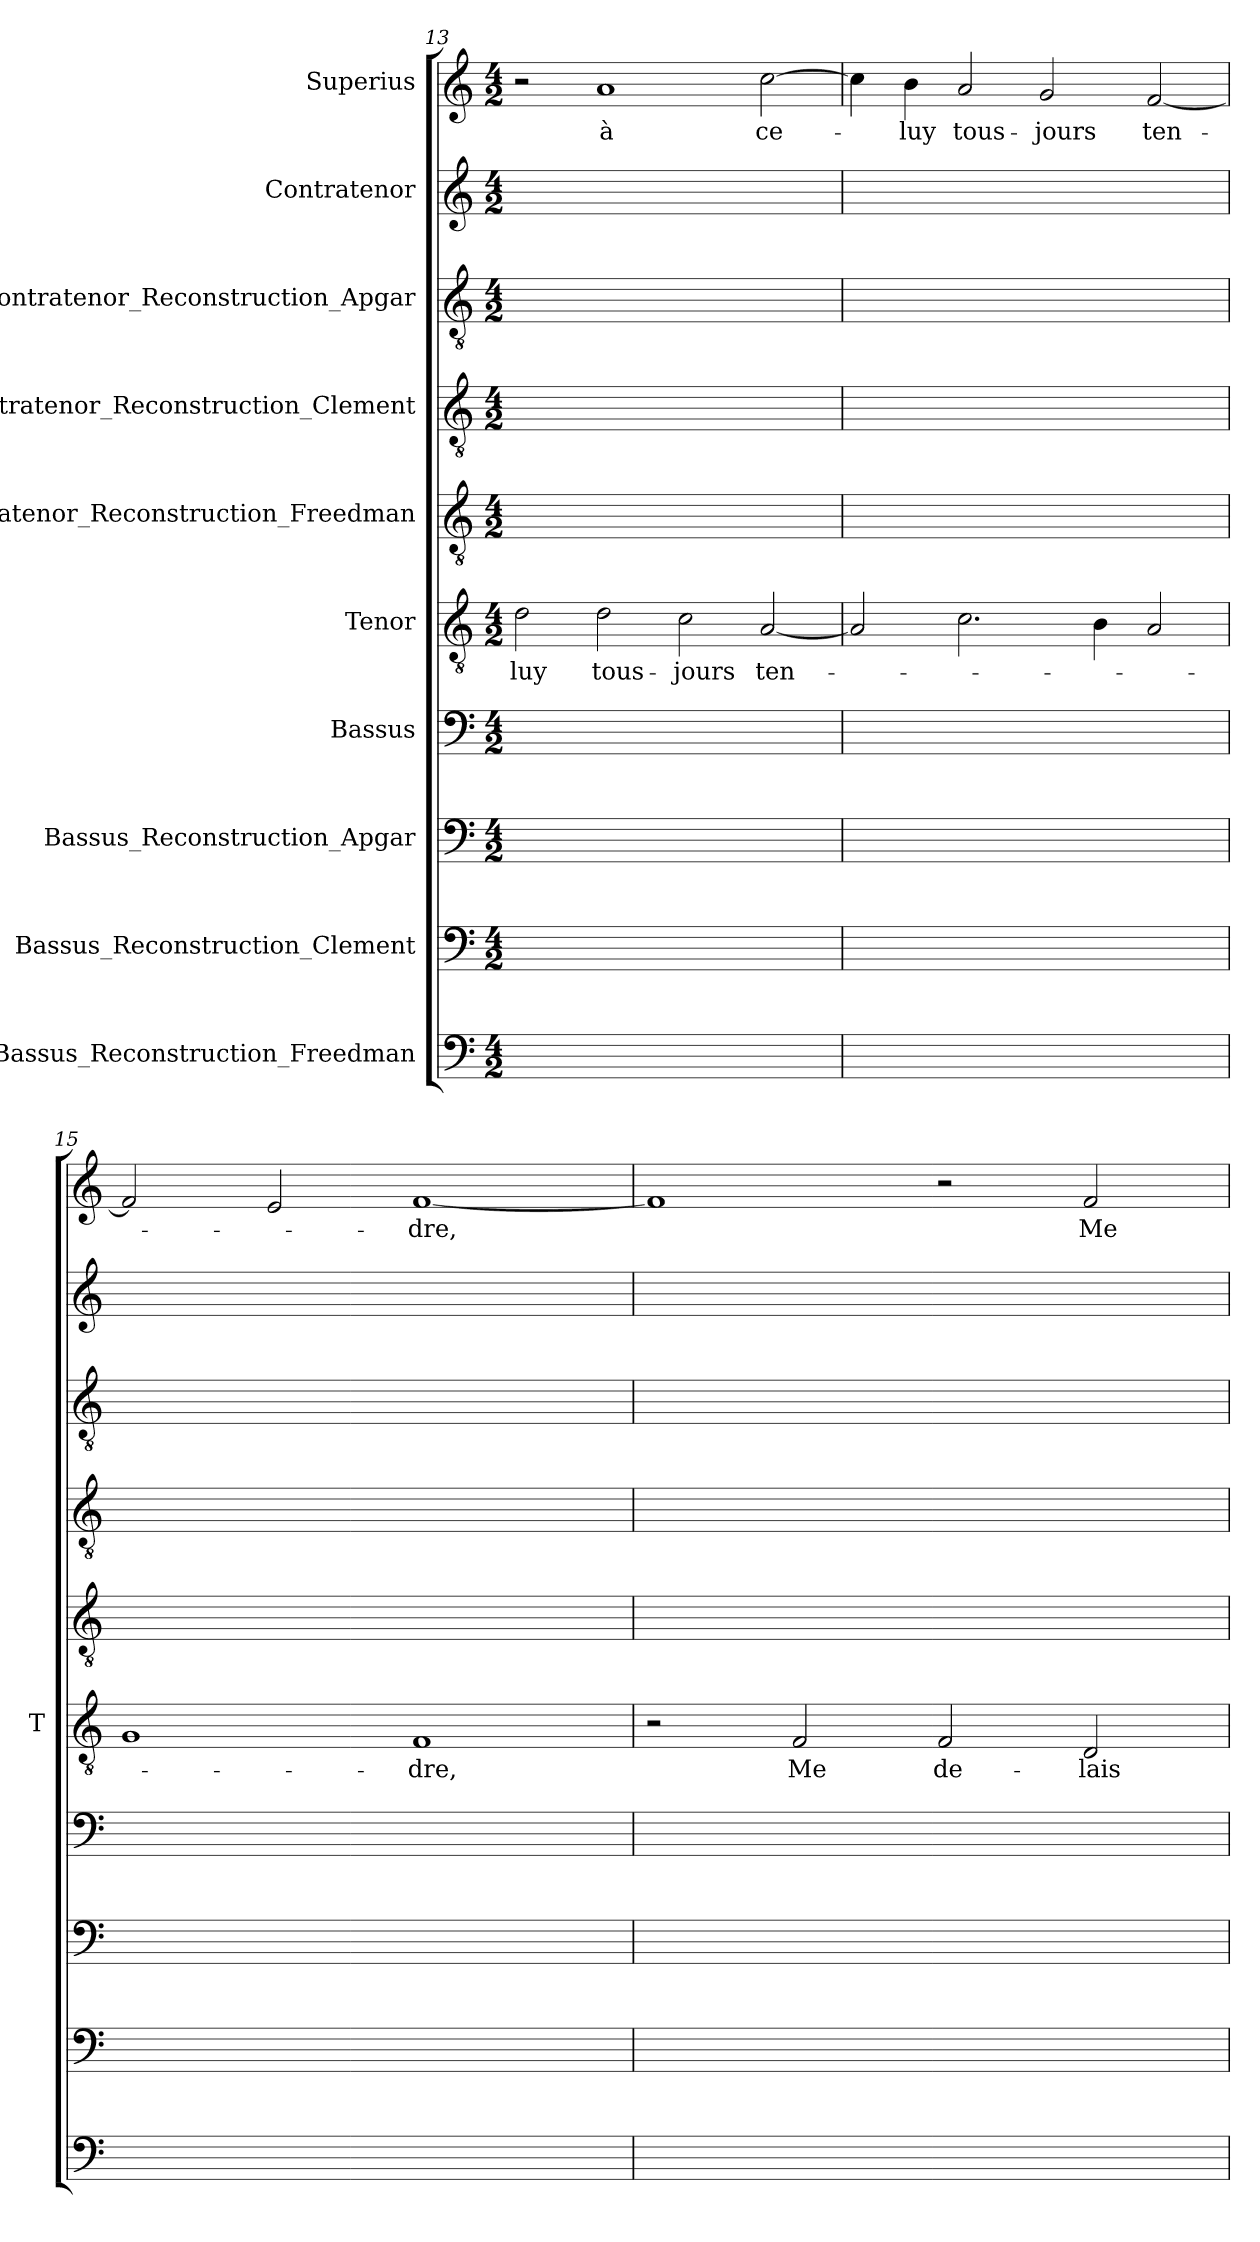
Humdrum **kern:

**kern	**kern	**kern	**kern	**kern	**text	**kern	**kern	**kern	**kern	**kern	**text
*part10	*part9	*part8	*part7	*part6	*part6	*part5	*part4	*part3	*part2	*part1	*part1
*staff10	*staff9	*staff8	*staff7	*staff6	*staff6	*staff5	*staff4	*staff3	*staff2	*staff1	*staff1
*I"Bassus_Reconstruction_Freedman	*I"Bassus_Reconstruction_Clement	*I"Bassus_Reconstruction_Apgar	*I"Bassus	*I"Tenor	*	*I"Contratenor_Reconstruction_Freedman	*I"Contratenor_Reconstruction_Clement	*I"Contratenor_Reconstruction_Apgar	*I"Contratenor	*I"Superius	*
*	*	*	*	*I'T	*	*	*	*	*	*	*
*clefF4	*clefF4	*clefF4	*clefF4	*clefGv2	*	*clefGv2	*clefGv2	*clefGv2	*clefG2	*clefG2	*
*k[]	*k[]	*k[]	*k[]	*k[]	*	*k[]	*k[]	*k[]	*k[]	*k[]	*
*M4/2	*M4/2	*M4/2	*M4/2	*M4/2	*	*M4/2	*M4/2	*M4/2	*M4/2	*M4/2	*
=13	=13	=13	=13	=13	=13	=13	=13	=13	=13	=13	=13
0ryy	0ryy	0ryy	0ryy	2d	-luy	0ryy	0ryy	0ryy	0ryy	2r	.
.	.	.	.	2d	tous-	.	.	.	.	1a	-à
.	.	.	.	2c	-jours	.	.	.	.	.	.
.	.	.	.	[2A	ten-	.	.	.	.	[2cc	ce-
=14	=14	=14	=14	=14	=14	=14	=14	=14	=14	=14	=14
0ryy	0ryy	0ryy	0ryy	2A]	.	0ryy	0ryy	0ryy	0ryy	4cc]	.
.	.	.	.	.	.	.	.	.	.	4b	-luy
.	.	.	.	2.c	.	.	.	.	.	2a	tous-
.	.	.	.	.	.	.	.	.	.	2g	-jours
.	.	.	.	4B	.	.	.	.	.	.	.
.	.	.	.	2A	.	.	.	.	.	[2f	ten-
=15	=15	=15	=15	=15	=15	=15	=15	=15	=15	=15	=15
0ryy	0ryy	0ryy	0ryy	1G	.	0ryy	0ryy	0ryy	0ryy	2f]	.
.	.	.	.	.	.	.	.	.	.	2e	.
.	.	.	.	1F	-dre,	.	.	.	.	[1f	-dre,
=16	=16	=16	=16	=16	=16	=16	=16	=16	=16	=16	=16
0ryy	0ryy	0ryy	0ryy	2r	.	0ryy	0ryy	0ryy	0ryy	1f]	.
.	.	.	.	2F	-Me	.	.	.	.	.	.
.	.	.	.	2F	de-	.	.	.	.	2r	.
.	.	.	.	2D	lais-	.	.	.	.	2f	-Me
=	=	=	=	=	=	=	=	=	=	=	=
*-	*-	*-	*-	*-	*-	*-	*-	*-	*-	*-	*-
